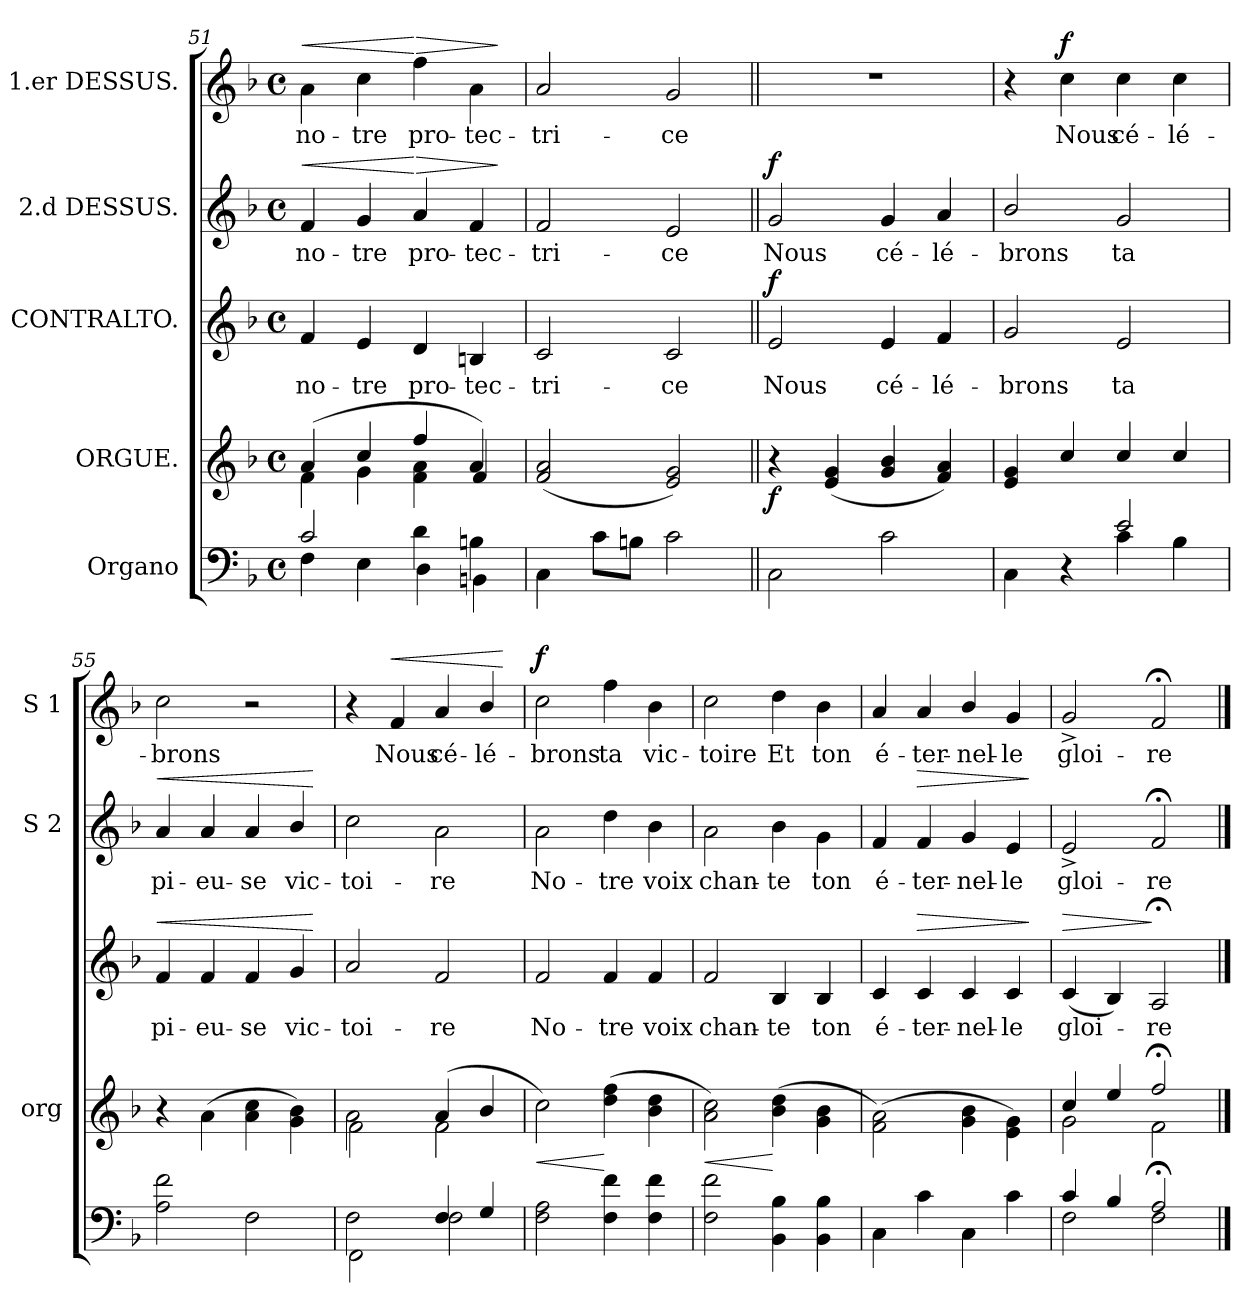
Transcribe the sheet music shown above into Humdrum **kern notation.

**kern	**kern	**dynam	**kern	**text	**dynam	**kern	**text	**dynam	**kern	**text	**dynam
*part5	*part4	*part4	*part3	*part3	*part3	*part2	*part2	*part2	*part1	*part1	*part1
*staff5	*staff4	*staff4	*staff3	*staff3	*staff3	*staff2	*staff2	*staff2	*staff1	*staff1	*staff1
*I"Organo	*I"ORGUE.	*	*I"CONTRALTO.	*	*	*I"2.d DESSUS.	*	*	*I"1.er DESSUS.	*	*
*	*I'org	*	*	*	*	*I'S 2	*	*	*I'S 1	*	*
*clefF4	*clefG2	*	*clefG2	*	*	*clefG2	*	*	*clefG2	*	*
*k[b-]	*k[b-]	*	*k[b-]	*	*	*k[b-]	*	*	*k[b-]	*	*
*F:	*F:	*	*F:	*	*	*F:	*	*	*F:	*	*
*M4/4	*M4/4	*	*M4/4	*	*	*M4/4	*	*	*M4/4	*	*
*met(c)	*met(c)	*	*met(c)	*	*	*met(c)	*	*	*met(c)	*	*
=51	=51	=51	=51	=51	=51	=51	=51	=51	=51	=51	=51
*^	*^	*	*	*	*	*	*	*	*	*	*
!	!	!	!	!	!	!	!	!	!	!LO:HP:a	!	!	!LO:HP:a
2c/	4F\	(4a/	4f\	.	4f/	no-	.	4f/	no-	<	4a\	no-	<
.	4E\	4cc/	4g\	.	4e/	-tre	.	4g/	-tre	.	4cc\	-tre	.
!	!	!	!	!	!	!	!	!	!	!LO:HP:n=1:a	!	!	!LO:HP:n=1:a
4d\	4D\	4ff/	4f\ 4a\	.	4d/	pro-	.	4a/	pro-	[ >	4ff\	pro-	[ >
4Bn\	4BBn\	4a/)	4f/	.	4Bn/	-tec-	.	4f/	-tec-	.	4a\	-tec-	.
*v	*v	*	*	*	*	*	*	*	*	*	*	*	*
*	*v	*v	*	*	*	*	*	*	*	*	*	*
.	.	.	.	.	.	.	.	]	.	.	]
=52	=52	=52	=52	=52	=52	=52	=52	=52	=52	=52	=52
4C\	(>2f/ 2a/	.	2c/	-tri-	.	2f/	-tri-	.	2a/	-tri-	.
8c\L	.	.	.	.	.	.	.	.	.	.	.
8Bn\J	.	.	.	.	.	.	.	.	.	.	.
2c\	2e/ 2g/)	.	2c/	-ce	.	2e/	-ce	.	2g/	-ce	.
=53||	=53||	=53||	=53||	=53||	=53||	=53||	=53||	=53||	=53||	=53||	=53||
!	!	!	!	!	!LO:DY:a	!	!	!LO:DY:a	!	!	!
2C\	4r	f	2e/	Nous	f	2g/	Nous	f	1r	.	.
.	(>4e/ 4g/	.	.	.	.	.	.	.	.	.	.
2c\	4g/ 4b-/	.	4e/	cé-	.	4g/	cé-	.	.	.	.
.	4f/ 4a/)	.	4f/	-lé-	.	4a/	-lé-	.	.	.	.
=54	=54	=54	=54	=54	=54	=54	=54	=54	=54	=54	=54
*^	*	*	*	*	*	*	*	*	*	*	*
4C\	2ryy	4e/ 4g/	.	2g/	-brons	.	2b-/	-brons	.	4r	.	.
!	!	!	!	!	!	!	!	!	!	!	!	!LO:DY:a
4r	.	4cc/	.	.	.	.	.	.	.	4cc\	Nous	f
2e/	4c\	4cc/	.	2e/	ta	.	2g/	ta	.	4cc\	cé-	.
.	4B-\	4cc/	.	.	.	.	.	.	.	4cc\	-lé-	.
=55	=55	=55	=55	=55	=55	=55	=55	=55	=55	=55	=55	=55
!	!	!	!	!	!	!LO:HP:a	!	!	!LO:HP:a	!	!	!
*v	*v	*	*	*	*	*	*	*	*	*	*	*
2A\ 2f\	4r	.	4f/	pi-	<	4a/	pi-	<	2cc\	-brons	.
.	(4a\	.	4f/	-eu-	.	4a/	-eu-	.	.	.	.
2F\	4a\ 4cc\	.	4f/	-se	.	4a/	-se	.	2r	.	.
.	4g\ 4b-\)	.	4g/	vic-	.	4b-/	vic-	.	.	.	.
.	.	.	.	.	[	.	.	[	.	.	.
=56	=56	=56	=56	=56	=56	=56	=56	=56	=56	=56	=56
*^	*^	*	*	*	*	*	*	*	*	*	*
2F\	2FF\	2a\	2f\	.	2a/	-toi-	.	2cc\	-toi-	.	4r	.	.
!	!	!	!	!	!	!	!	!	!	!	!	!	!LO:HP:a
.	.	.	.	.	.	.	.	.	.	.	4f/	Nous	<
4F/	2F\	(4a/	2f\	.	2f/	-re	.	2a\	-re	.	4a/	cé-	.
4G/	.	4b-/	.	.	.	.	.	.	.	.	4b-/	-lé-	.
*v	*v	*	*	*	*	*	*	*	*	*	*	*	*
*	*v	*v	*	*	*	*	*	*	*	*	*	*
.	.	.	.	.	.	.	.	.	.	.	[
=57	=57	=57	=57	=57	=57	=57	=57	=57	=57	=57	=57
!	!	!LO:HP:b	!	!	!	!	!	!	!	!	!LO:DY:a
2F\ 2A\	2cc\)	<	2f/	No-	.	2a\	No-	.	2cc\	-brons	f
4F\ 4f\	(4dd\ 4ff\	[	4f/	-tre	.	4dd\	-tre	.	4ff\	ta	.
4F\ 4f\	4b-\ 4dd\	.	4f/	voix	.	4b-\	voix	.	4b-\	vic-	.
=58	=58	=58	=58	=58	=58	=58	=58	=58	=58	=58	=58
!	!	!LO:HP:b	!	!	!	!	!	!	!	!	!
2F\ 2f\	2a\ 2cc\)	<	2f/	chan-	.	2a\	chan-	.	2cc\	-toire	.
4BB-\ 4B-\	(4b-\ 4dd\	[	4B-/	-te	.	4b-\	-te	.	4dd\	Et	.
4BB-\ 4B-\	4g\ 4b-\	.	4B-/	ton	.	4g\	ton	.	4b-\	ton	.
=59	=59	=59	=59	=59	=59	=59	=59	=59	=59	=59	=59
4C\	(2f\ 2a\)	.	4c/	é-	.	4f/	é-	.	4a/	é-	.
!	!	!	!	!	!LO:HP:a	!	!	!LO:HP:a	!	!	!
4c\	.	.	4c/	-ter-	>	4f/	-ter-	>	4a/	-ter-	.
4C\	4g\ 4b-\	.	4c/	-nel-	.	4g/	-nel-	.	4b-/	-nel-	.
4c\	4e\ 4g\)	.	4c/	-le	.	4e/	-le	.	4g/	-le	.
.	.	.	.	.	]	.	.	]	.	.	.
=60	=60	=60	=60	=60	=60	=60	=60	=60	=60	=60	=60
*^	*^	*	*	*	*	*	*	*	*	*	*
!	!	!	!	!	!	!	!LO:HP:a	!	!	!	!	!	!
4c/	2F\	4cc/	2g\	.	(4c/	gloi-	>	2e^>/	gloi-	.	2g^>/	gloi-	.
4B-/	.	4ee/	.	.	4B-/)	.	.	.	.	.	.	.	.
2A;</	2F\	2ff;</	2f\	.	2A;</	-re	]	2f;</	-re	.	2f;</	-re	.
*v	*v	*	*	*	*	*	*	*	*	*	*	*	*
*	*v	*v	*	*	*	*	*	*	*	*	*	*
==	==	==	==	==	==	==	==	==	==	==	==
*-	*-	*-	*-	*-	*-	*-	*-	*-	*-	*-	*-
